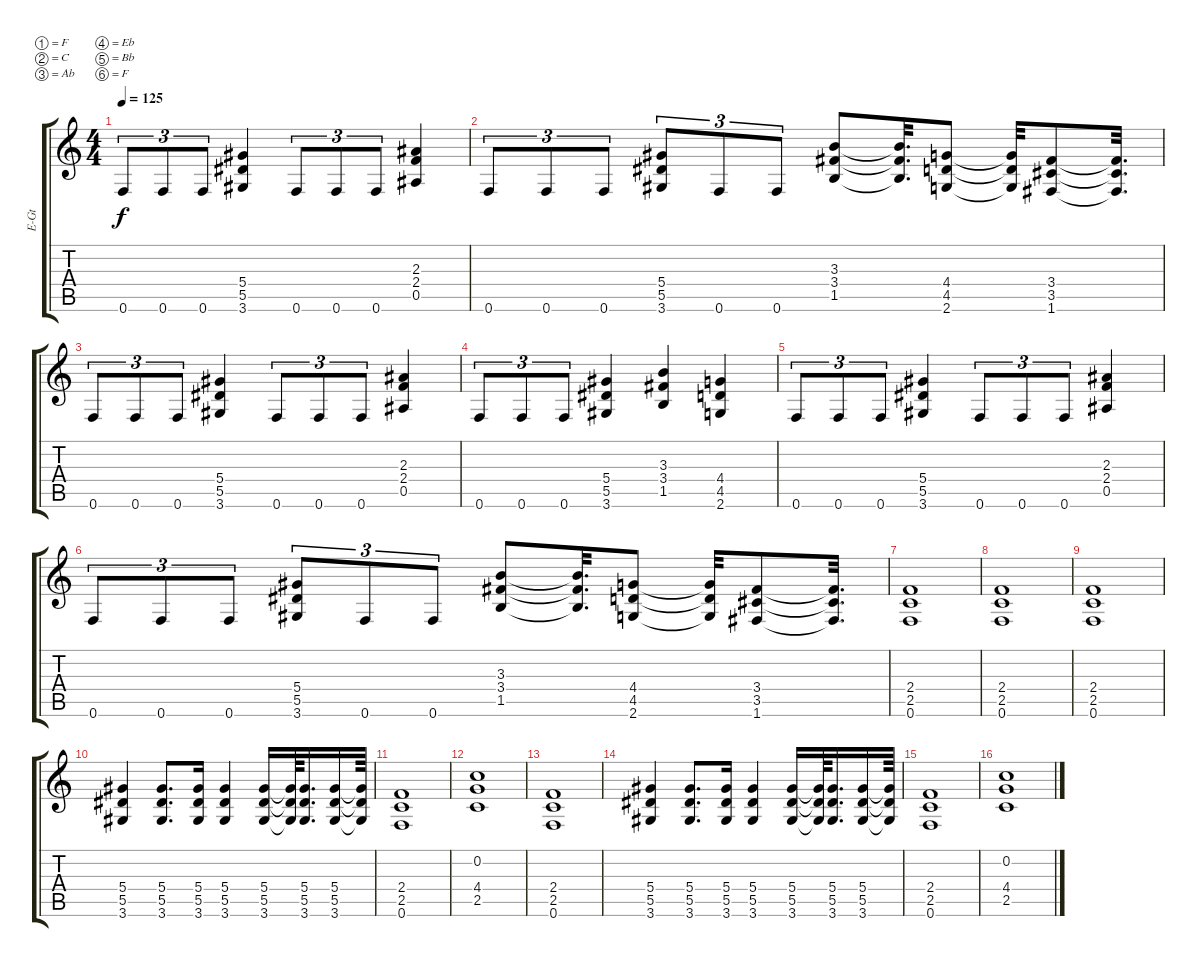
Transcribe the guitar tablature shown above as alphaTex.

\track ("James Hetfield" "E-Gt") {instrument distortionguitar}
\staff {score tabs}
\tuning (F4 C4 Ab3 Eb3 Bb2 F2)
\ts (4 4)
\tempo 125
\clef g2
\ks c
0.6.8{tu (3 2) dy f} 0.6.8{tu (3 2)} 0.6.8{tu (3 2)} (5.4 5.5 3.6).4 0.6.8{tu (3 2)} 0.6.8{tu (3 2)} 0.6.8{tu (3 2)} (2.3 2.4 0.5).4 |
0.6.8{tu (3 2)} 0.6.8{tu (3 2)} 0.6.8{tu (3 2)} (5.4 5.5 3.6).8{tu (3 2)} 0.6.8{tu (3 2)} 0.6.8{tu (3 2)} (3.3 3.4 1.5).8 (3.3{t} 3.4{t} 1.5{t}).32{d} (4.4 4.5 2.6).8 (4.4{t} 4.5{t} 2.6{t}).32 (3.4 3.5 1.6).8 (3.4{t} 3.5{t} 1.6{t}).32{d} |
0.6.8{tu (3 2)} 0.6.8{tu (3 2)} 0.6.8{tu (3 2)} (5.4 5.5 3.6).4 0.6.8{tu (3 2)} 0.6.8{tu (3 2)} 0.6.8{tu (3 2)} (2.3 2.4 0.5).4 |
0.6.8{tu (3 2)} 0.6.8{tu (3 2)} 0.6.8{tu (3 2)} (5.4 5.5 3.6).4 (3.3 3.4 1.5).4 (4.4 4.5 2.6).4 |
0.6.8{tu (3 2)} 0.6.8{tu (3 2)} 0.6.8{tu (3 2)} (5.4 5.5 3.6).4 0.6.8{tu (3 2)} 0.6.8{tu (3 2)} 0.6.8{tu (3 2)} (2.3 2.4 0.5).4 |
0.6.8{tu (3 2)} 0.6.8{tu (3 2)} 0.6.8{tu (3 2)} (5.4 5.5 3.6).8{tu (3 2)} 0.6.8{tu (3 2)} 0.6.8{tu (3 2)} (3.3 3.4 1.5).8 (3.3{t} 3.4{t} 1.5{t}).32{d} (4.4 4.5 2.6).8 (4.4{t} 4.5{t} 2.6{t}).32 (3.4 3.5 1.6).8 (3.4{t} 3.5{t} 1.6{t}).32{d} |
(2.4 2.5 0.6).1 |
(2.4 2.5 0.6).1 |
(2.4 2.5 0.6).1 |
(5.4 5.5 3.6).4 (5.4 5.5 3.6).8{d} (5.4 5.5 3.6).16 (5.4 5.5 3.6).4 (5.4 5.5 3.6).16 (5.4{t} 5.5{t} 3.6{t}).64 (5.4 5.5 3.6).16{d} (5.4 5.5 3.6).16 (5.4{t} 5.5{t} 3.6{t}).64 |
(2.4 2.5 0.6).1 |
(0.2 4.4 2.5).1 |
(2.4 2.5 0.6).1 |
(5.4 5.5 3.6).4 (5.4 5.5 3.6).8{d} (5.4 5.5 3.6).16 (5.4 5.5 3.6).4 (5.4 5.5 3.6).16 (5.4{t} 5.5{t} 3.6{t}).64 (5.4 5.5 3.6).16{d} (5.4 5.5 3.6).16 (5.4{t} 5.5{t} 3.6{t}).64 |
(2.4 2.5 0.6).1 |
(0.2 4.4 2.5).1
